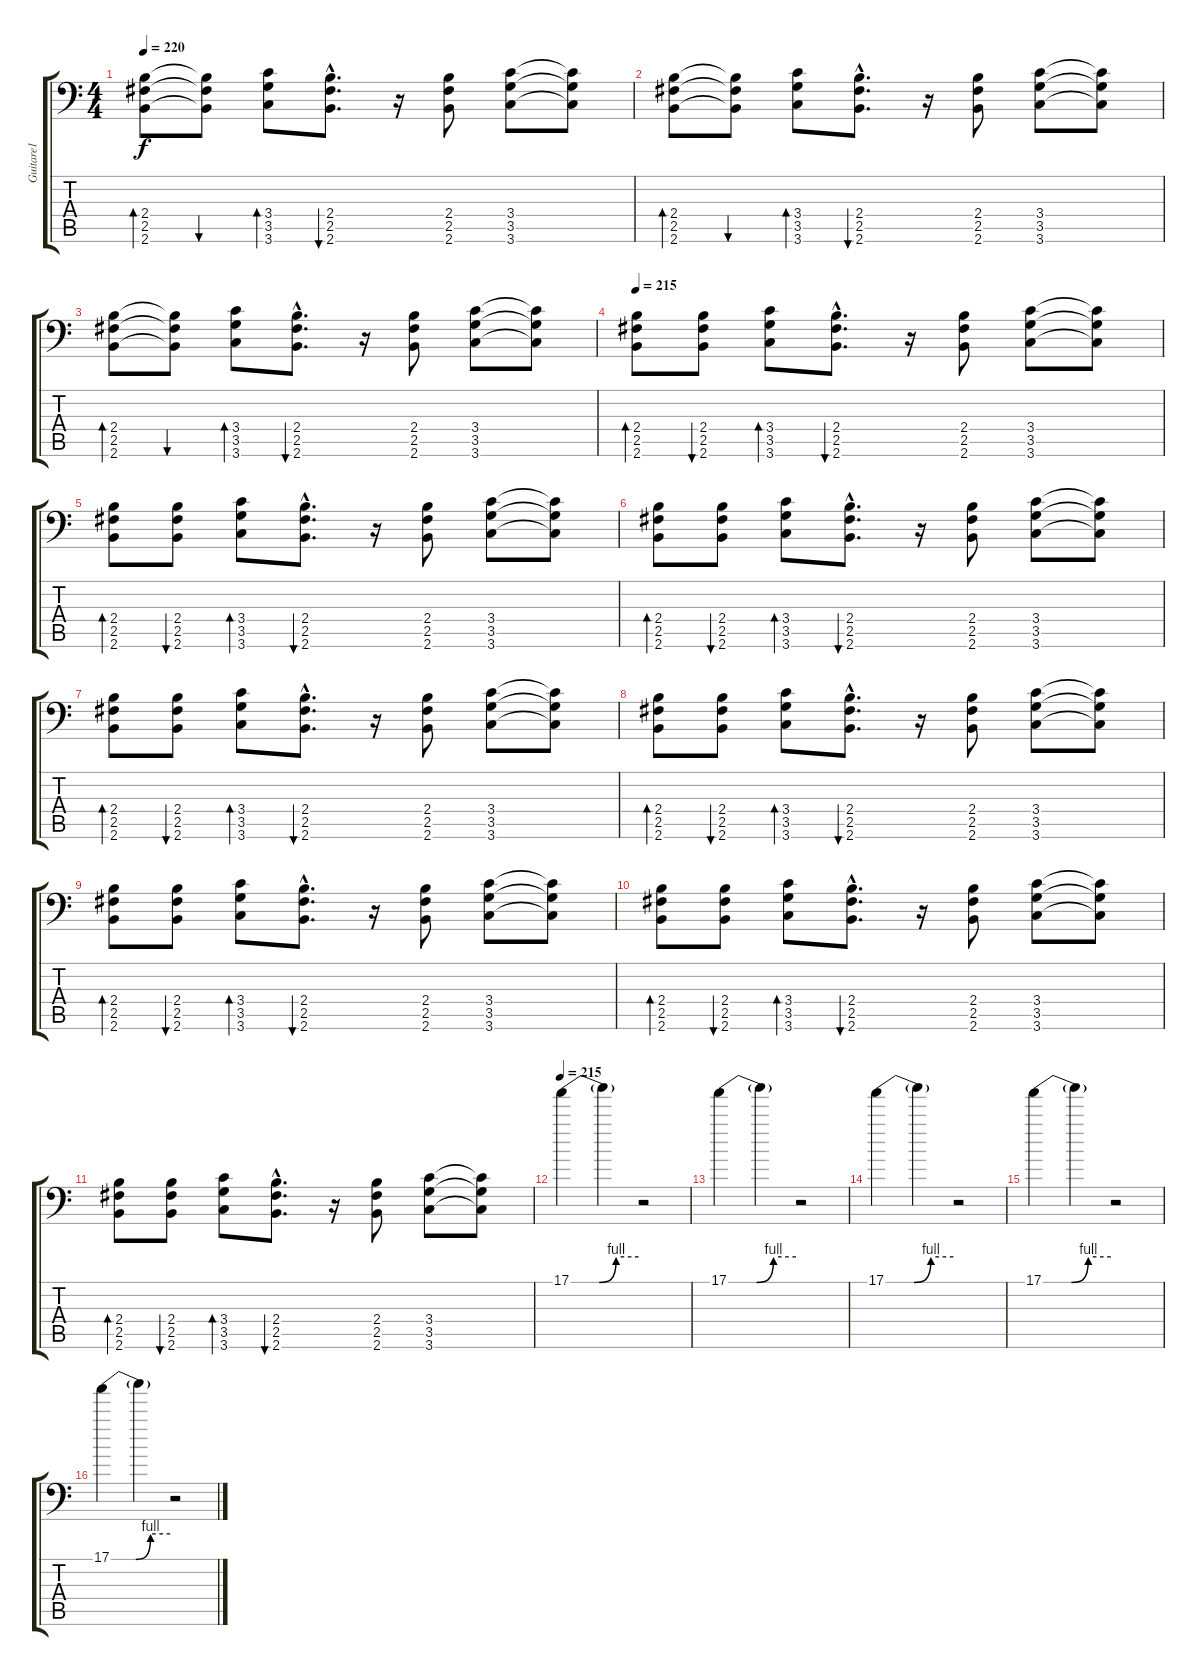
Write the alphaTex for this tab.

\track ("Guitare1" "Guitare1") {instrument overdrivenguitar}
\staff {score tabs}
\tuning (E4 B3 G3 A2 E2 A1) {hide}
\ts (4 4)
\tempo 220
\clef f4
\ks c
(2.4 2.5 2.6).8{bd 120 dy f} (2.4{t} 2.5{t} 2.6{t}).8{bu 120} (3.4 3.5 3.6).8{bd 120} (2.4{hac} 2.5{hac} 2.6{hac}).8{d bu 120} r.16 (2.4 2.5 2.6).8 (3.4 3.5 3.6).8 (3.4{t} 3.5{t} 3.6{t}).8 |
(2.4 2.5 2.6).8{bd 120} (2.4{t} 2.5{t} 2.6{t}).8{bu 120} (3.4 3.5 3.6).8{bd 120} (2.4{hac} 2.5{hac} 2.6{hac}).8{d bu 120} r.16 (2.4 2.5 2.6).8 (3.4 3.5 3.6).8 (3.4{t} 3.5{t} 3.6{t}).8 |
(2.4 2.5 2.6).8{bd 120} (2.4{t} 2.5{t} 2.6{t}).8{bu 120} (3.4 3.5 3.6).8{bd 120} (2.4{hac} 2.5{hac} 2.6{hac}).8{d bu 120} r.16 (2.4 2.5 2.6).8 (3.4 3.5 3.6).8 (3.4{t} 3.5{t} 3.6{t}).8 |
\tempo 215
(2.4 2.5 2.6).8{bd 120} (2.4 2.5 2.6).8{bu 120} (3.4 3.5 3.6).8{bd 120} (2.4{hac} 2.5{hac} 2.6{hac}).8{d bu 120} r.16 (2.4 2.5 2.6).8 (3.4 3.5 3.6).8 (3.4{t} 3.5{t} 3.6{t}).8 |
(2.4 2.5 2.6).8{bd 120} (2.4 2.5 2.6).8{bu 120} (3.4 3.5 3.6).8{bd 120} (2.4{hac} 2.5{hac} 2.6{hac}).8{d bu 120} r.16 (2.4 2.5 2.6).8 (3.4 3.5 3.6).8 (3.4{t} 3.5{t} 3.6{t}).8 |
(2.4 2.5 2.6).8{bd 120} (2.4 2.5 2.6).8{bu 120} (3.4 3.5 3.6).8{bd 120} (2.4{hac} 2.5{hac} 2.6{hac}).8{d bu 120} r.16 (2.4 2.5 2.6).8 (3.4 3.5 3.6).8 (3.4{t} 3.5{t} 3.6{t}).8 |
(2.4 2.5 2.6).8{bd 120} (2.4 2.5 2.6).8{bu 120} (3.4 3.5 3.6).8{bd 120} (2.4{hac} 2.5{hac} 2.6{hac}).8{d bu 120} r.16 (2.4 2.5 2.6).8 (3.4 3.5 3.6).8 (3.4{t} 3.5{t} 3.6{t}).8 |
(2.4 2.5 2.6).8{bd 120} (2.4 2.5 2.6).8{bu 120} (3.4 3.5 3.6).8{bd 120} (2.4{hac} 2.5{hac} 2.6{hac}).8{d bu 120} r.16 (2.4 2.5 2.6).8 (3.4 3.5 3.6).8 (3.4{t} 3.5{t} 3.6{t}).8 |
(2.4 2.5 2.6).8{bd 120} (2.4 2.5 2.6).8{bu 120} (3.4 3.5 3.6).8{bd 120} (2.4{hac} 2.5{hac} 2.6{hac}).8{d bu 120} r.16 (2.4 2.5 2.6).8 (3.4 3.5 3.6).8 (3.4{t} 3.5{t} 3.6{t}).8 |
(2.4 2.5 2.6).8{bd 120} (2.4 2.5 2.6).8{bu 120} (3.4 3.5 3.6).8{bd 120} (2.4{hac} 2.5{hac} 2.6{hac}).8{d bu 120} r.16 (2.4 2.5 2.6).8 (3.4 3.5 3.6).8 (3.4{t} 3.5{t} 3.6{t}).8 |
(2.4 2.5 2.6).8{bd 120} (2.4 2.5 2.6).8{bu 120} (3.4 3.5 3.6).8{bd 120} (2.4{hac} 2.5{hac} 2.6{hac}).8{d bu 120} r.16 (2.4 2.5 2.6).8 (3.4 3.5 3.6).8 (3.4{t} 3.5{t} 3.6{t}).8 |
\tempo 215
17.1{be (custom 0 0 25 0 40 4 60 4)}.4{instrument overdrivenguitar} 17.1{t}.4 r.2 |
17.1{be (custom 0 0 25 0 40 4 60 4)}.4 17.1{t}.4 r.2 |
17.1{be (custom 0 0 25 0 40 4 60 4)}.4 17.1{t}.4 r.2 |
17.1{be (custom 0 0 25 0 40 4 60 4)}.4 17.1{t}.4 r.2 |
17.1{be (custom 0 0 25 0 40 4 60 4)}.4 17.1{t}.4 r.2
